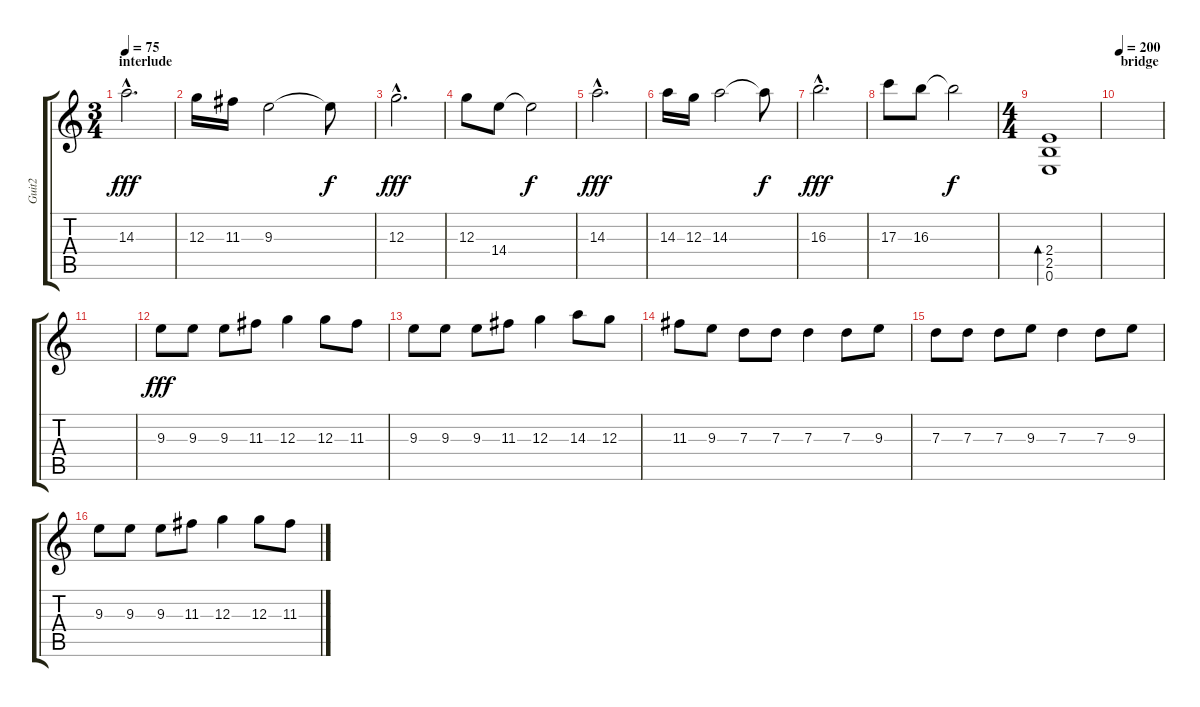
\track ("Guit2" "Guit2") {instrument acousticguitarsteel}
\staff {score tabs}
\tuning (E4 B3 G3 D3 A2 E2) {hide}
\ts (3 4)
\section ("" "interlude")
\tempo 75
\clef g2
\ks c
14.3{hac}.2{d dy fff instrument acousticguitarsteel} |
12.3.16 11.3.16 9.3.2 9.3{t}.8{dy f} |
12.3{hac}.2{d dy fff} |
12.3.8 14.4.8 14.4{t}.2{dy f} |
14.3{hac}.2{d dy fff} |
14.3.16 12.3.16 14.3.2 14.3{t}.8{dy f} |
16.3{hac}.2{d dy fff} |
17.3.8 16.3.8 16.3{t}.2{dy f} |
\ts (4 4)
(2.4 2.5 0.6).1{bd 240} |
\section ("" "bridge")
\tempo 200
|
|
9.3.8{dy fff volume 12 instrument overdrivenguitar} 9.3.8 9.3.8 11.3.8 12.3.4 12.3.8 11.3.8 |
9.3.8 9.3.8 9.3.8 11.3.8 12.3.4 14.3.8 12.3.8 |
11.3.8 9.3.8 7.3.8 7.3.8 7.3.4 7.3.8 9.3.8 |
7.3.8 7.3.8 7.3.8 9.3.8 7.3.4 7.3.8 9.3.8 |
9.3.8{instrument overdrivenguitar} 9.3.8 9.3.8 11.3.8 12.3.4 12.3.8 11.3.8
